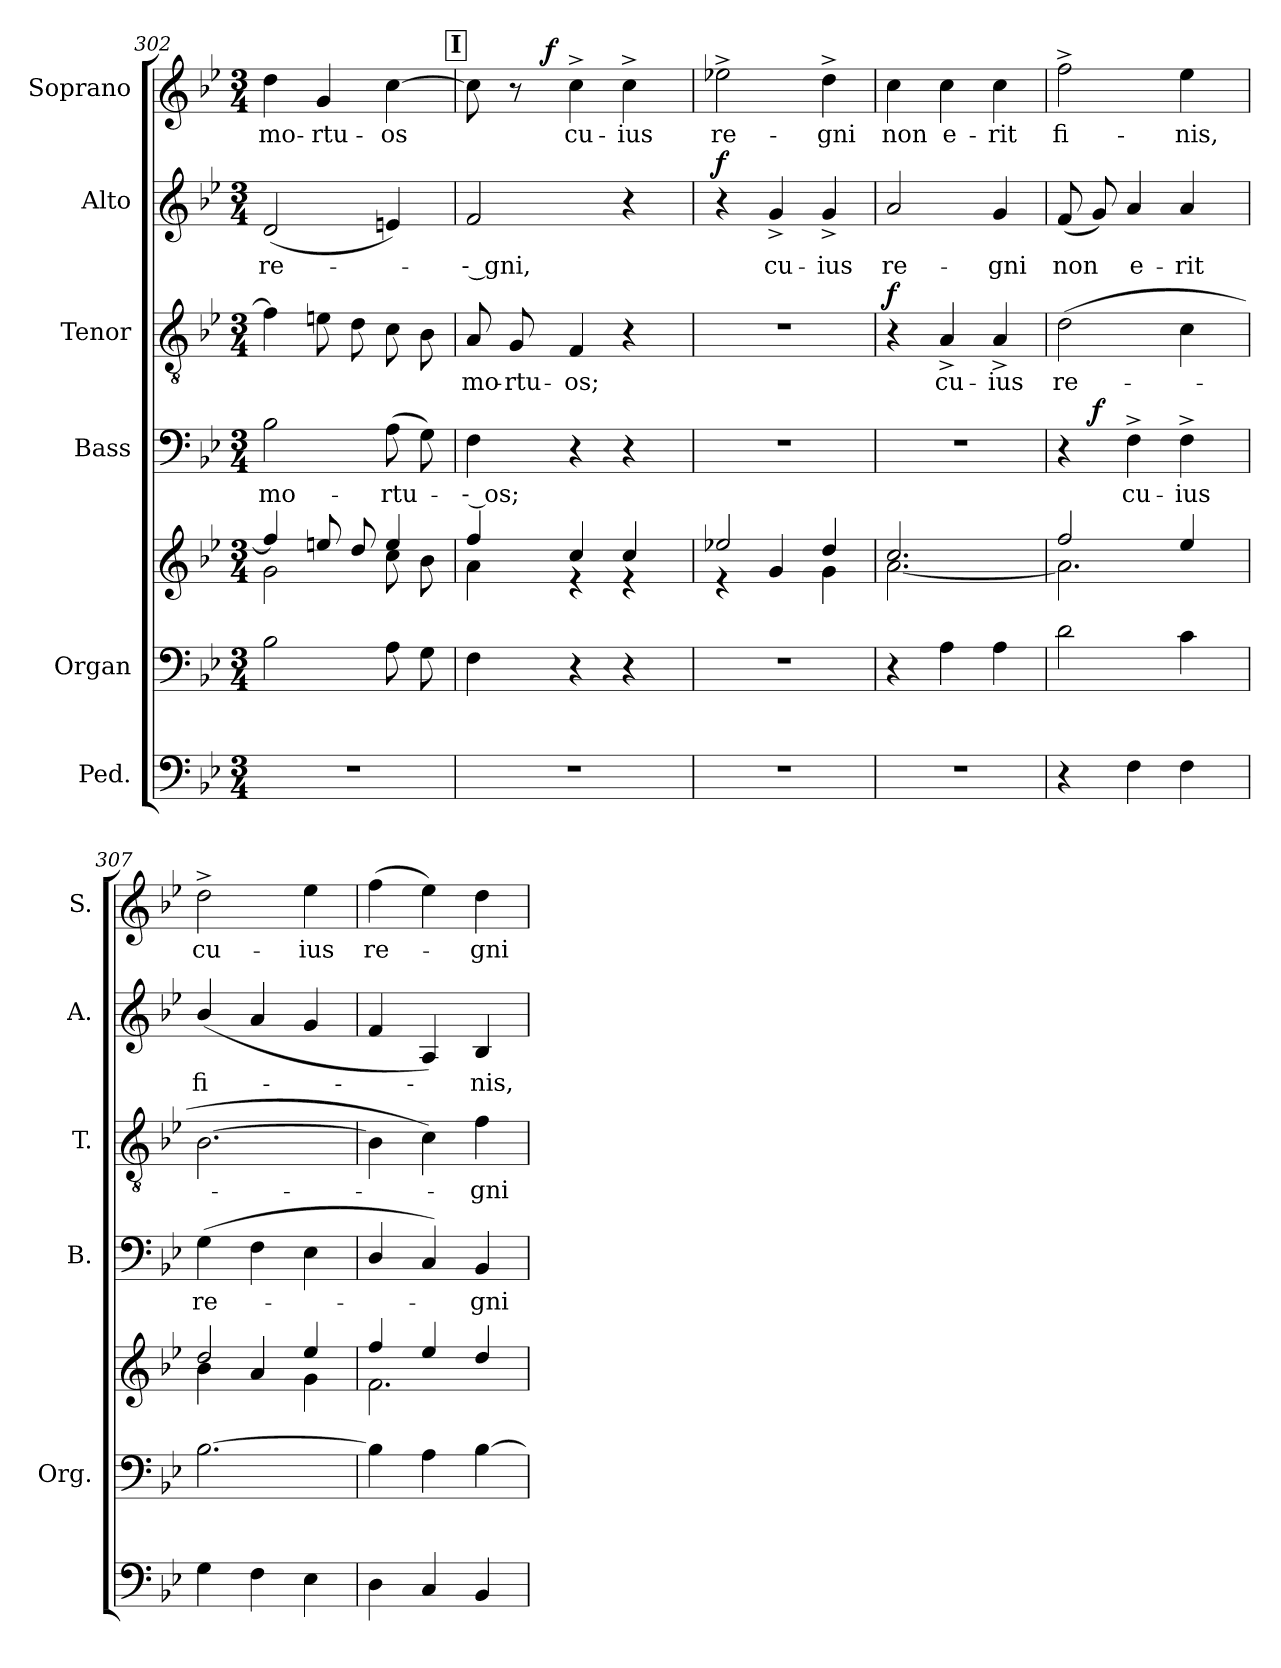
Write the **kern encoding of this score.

**kern	**kern	**kern	**kern	**text	**dynam	**kern	**text	**dynam	**kern	**text	**dynam	**kern	**text	**dynam
*part6	*part5	*part5	*part4	*part4	*part4	*part3	*part3	*part3	*part2	*part2	*part2	*part1	*part1	*part1
*staff7	*staff6	*staff5	*staff4	*staff4	*staff4	*staff3	*staff3	*staff3	*staff2	*staff2	*staff2	*staff1	*staff1	*staff1
*I"Ped.	*I"Organ	*	*I"Bass	*	*	*I"Tenor	*	*	*I"Alto	*	*	*I"Soprano	*	*
*	*I'Org.	*	*I'B.	*	*	*I'T.	*	*	*I'A.	*	*	*I'S.	*	*
*clefF4	*clefF4	*clefG2	*clefF4	*	*	*clefGv2	*	*	*clefG2	*	*	*clefG2	*	*
*	*	*	*	*	*	*ITrd7c12	*	*	*	*	*	*	*	*
*k[b-e-]	*k[b-e-]	*k[b-e-]	*k[b-e-]	*	*	*k[b-e-]	*	*	*k[b-e-]	*	*	*k[b-e-]	*	*
*B-:	*B-:	*B-:	*B-:	*	*	*B-:	*	*	*B-:	*	*	*B-:	*	*
*M3/4	*M3/4	*M3/4	*M3/4	*	*	*M3/4	*	*	*M3/4	*	*	*M3/4	*	*
=302	=302	=302	=302	=302	=302	=302	=302	=302	=302	=302	=302	=302	=302	=302
!LO:N:vis=1	!	!	!	!	!	!	!	!	!	!	!	!	!	!
*	*	*^	*	*	*	*	*	*	*	*	*	*	*	*
!	!	!	!	!	!LO:LY:b:color=#000000	!	!	!	!	!	!	!	!	!	!
!	!	!	!	!	!	!	!	!	!	!	!LO:LY:b:color=#000000	!	!	!	!
!	!	!	!	!	!	!	!	!	!	!	!	!	!	!LO:LY:b:color=#000000	!
2.r	2B-i\	4ffi/]	2gi\	2B-i\	mo-	.	4Fi\]	.	.	(2di/	re-	.	4ddi\	mo-	.
!	!	!	!	!	!	!	!	!	!	!	!	!	!	!LO:LY:b:color=#000000	!
.	.	8eeni/	.	.	.	.	8Eni\	.	.	.	.	.	4gi/	-rtu-	.
.	.	8ddi/	.	.	.	.	8Di\	.	.	.	.	.	.	.	.
!	!	!	!	!	!LO:LY:b:color=#000000	!	!	!	!	!	!	!	!	!	!
!	!	!	!	!	!	!	!	!	!	!	!	!	!	!LO:LY:b:color=#000000	!
.	8Ai\	4eei/	8cci\	(8Ai\	-rtu-	.	8Ci\	.	.	4eni/)	.	.	[4cci\	-os	.
.	8Gi\	.	8b-i\	8Gi\)	.	.	8BB-i\	.	.	.	.	.	.	.	.
!!LO:PB:g=z
!!LO:REH:place=s1:B:color=#000000:enc=box:fs=17.1408:t=I
=303	=303	=303	=303	=303	=303	=303	=303	=303	=303	=303	=303	=303	=303	=303	=303
!LO:N:vis=1	!	!	!	!	!	!	!	!	!	!	!	!	!	!	!
!	!	!	!	!	!LO:LY:b:color=#000000	!	!	!	!	!	!	!	!	!	!
!	!	!	!	!	!	!	!	!LO:LY:b:color=#000000	!	!	!	!	!	!	!
!	!	!	!	!	!	!	!	!	!	!	!LO:LY:b:color=#000000	!	!	!	!
*	*	*	*	*	*	*	*	*	*	*	*	*	*^	*	*
2.r	4Fi\	4ffi/	4ai\	4Fi\	-- os;	.	8AAi/	mo-	.	2fi/	-- gni,	.	8cci\]	8ryy	.	.
!	!	!	!	!	!	!	!	!LO:LY:b:color=#000000	!	!	!	!	!	!	!	!
.	.	.	.	.	.	.	8GGi/	-rtu-	.	.	.	.	8r	32ryy	.	.
.	.	.	.	.	.	.	.	.	.	.	.	.	.	64ryy	.	.
.	.	.	.	.	.	.	.	.	.	.	.	.	.	128ryy	.	.
.	.	.	.	.	.	.	.	.	.	.	.	.	.	256ryy	.	.
.	.	.	.	.	.	.	.	.	.	.	.	.	.	1024ryy	.	.
.	.	.	.	.	.	.	.	.	.	.	.	.	.	2ryy	.	f
!	!	!	!	!	!	!	!	!LO:LY:b:color=#000000	!	!	!	!	!	!	!	!
!	!	!	!	!	!	!	!	!	!	!	!	!	!	!	!LO:LY:b:color=#000000	!
.	4r	4cci/	4r	4r	.	.	4FFi/	-os;	.	.	.	.	4cc^i\	.	cu-	.
!	!	!	!	!	!	!	!	!	!	!	!	!	!	!	!LO:LY:b:color=#000000	!
.	4r	4cci/	4r	4r	.	.	4r	.	.	4r	.	.	4cc^i\	.	-ius	.
.	.	.	.	.	.	.	.	.	.	.	.	.	.	16ryy	.	.
.	.	.	.	.	.	.	.	.	.	.	.	.	.	512.ryy	.	.
=304	=304	=304	=304	=304	=304	=304	=304	=304	=304	=304	=304	=304	=304	=304	=304	=304
!LO:N:vis=1	!LO:N:vis=1	!	!	!LO:N:vis=1	!	!	!LO:N:vis=1	!	!	!	!	!	!	!	!	!
*	*	*	*	*	*	*	*	*	*	*	*	*	*v	*v	*	*
*	*	*	*	*	*	*	*	*	*	*	*	*	*^	*	*
!	!	!	!	!	!	!	!	!	!	!	!	!	!	!	!LO:LY:b:color=#000000	!
*	*	*	*	*	*	*	*	*	*	*	*	*	*v	*v	*	*
2.r	2.r	2ee-Xi/	4r	2.r	.	.	2.r	.	.	4r	.	f	2ee-X^i\	re-	.
!	!	!	!	!	!	!	!	!	!	!	!LO:LY:b:color=#000000	!	!	!	!
.	.	.	4gi/	.	.	.	.	.	.	4g^i/	cu-	.	.	.	.
!	!	!	!	!	!	!	!	!	!	!	!LO:LY:b:color=#000000	!	!	!	!
!	!	!	!	!	!	!	!	!	!	!	!	!	!	!LO:LY:b:color=#000000	!
.	.	4ddi/	4gi\	.	.	.	.	.	.	4g^i/	-ius	.	4dd^i\	-gni	.
=305	=305	=305	=305	=305	=305	=305	=305	=305	=305	=305	=305	=305	=305	=305	=305
!LO:N:vis=1	!	!	!	!LO:N:vis=1	!	!	!	!	!	!	!	!	!	!	!
!	!	!	!	!	!	!	!	!	!	!	!LO:LY:b:color=#000000	!	!	!	!
!	!	!	!	!	!	!	!	!	!	!	!	!	!	!LO:LY:b:color=#000000	!
2.r	4r	2.cci/	[2.ai\	2.r	.	.	4r	.	f	2ai/	re-	.	4cci\	non	.
!	!	!	!	!	!	!	!	!LO:LY:b:color=#000000	!	!	!	!	!	!	!
!	!	!	!	!	!	!	!	!	!	!	!	!	!	!LO:LY:b:color=#000000	!
.	4Ai\	.	.	.	.	.	4AA^i/	cu-	.	.	.	.	4cci\	e-	.
!	!	!	!	!	!	!	!	!LO:LY:b:color=#000000	!	!	!	!	!	!	!
!	!	!	!	!	!	!	!	!	!	!	!LO:LY:b:color=#000000	!	!	!	!
!	!	!	!	!	!	!	!	!	!	!	!	!	!	!LO:LY:b:color=#000000	!
.	4Ai\	.	.	.	.	.	4AA^i/	-ius	.	4gi/	-gni	.	4cci\	-rit	.
=306	=306	=306	=306	=306	=306	=306	=306	=306	=306	=306	=306	=306	=306	=306	=306
!	!	!	!	!	!	!	!	!LO:LY:b:color=#000000	!	!	!	!	!	!	!
!	!	!	!	!	!	!	!	!	!	!	!LO:LY:b:color=#000000	!	!	!	!
!	!	!	!	!	!	!	!	!	!	!	!	!	!	!LO:LY:b:color=#000000	!
*	*	*	*	*^	*	*	*	*	*	*	*	*	*	*	*
4r	2di\	2ffi/	2.ai\]	4r	8ryy	.	.	(2Di\	re-	.	(8fi/	non	.	2ff^i\	fi-	.
.	.	.	.	.	2ryy	.	f	.	.	.	8gi/)	.	.	.	.	.
!	!	!	!	!	!	!LO:LY:b:color=#000000	!	!	!	!	!	!	!	!	!	!
!	!	!	!	!	!	!	!	!	!	!	!	!LO:LY:b:color=#000000	!	!	!	!
4Fi\	.	.	.	4F^i\	.	cu-	.	.	.	.	4ai/	e-	.	.	.	.
!	!	!	!	!	!	!LO:LY:b:color=#000000	!	!	!	!	!	!	!	!	!	!
!	!	!	!	!	!	!	!	!	!	!	!	!LO:LY:b:color=#000000	!	!	!	!
!	!	!	!	!	!	!	!	!	!	!	!	!	!	!	!LO:LY:b:color=#000000	!
4Fi\	4ci\	4ee-i/	.	4F^i\	.	-ius	.	4Ci\	.	.	4ai/	-rit	.	4ee-i\	-nis,	.
.	.	.	.	.	8ryy	.	.	.	.	.	.	.	.	.	.	.
*	*	*	*	*v	*v	*	*	*	*	*	*	*	*	*	*	*
=307	=307	=307	=307	=307	=307	=307	=307	=307	=307	=307	=307	=307	=307	=307	=307
*	*	*	*	*^	*	*	*	*	*	*	*	*	*	*	*
!	!	!	!	!	!	!LO:LY:b:color=#000000	!	!	!	!	!	!	!	!	!	!
*	*	*	*	*v	*v	*	*	*	*	*	*	*	*	*	*	*
*	*	*	*	*^	*	*	*	*	*	*	*	*	*	*	*
!	!	!	!	!	!	!	!	!	!	!	!	!LO:LY:b:color=#000000	!	!	!	!
*	*	*	*	*v	*v	*	*	*	*	*	*	*	*	*	*	*
*	*	*	*	*^	*	*	*	*	*	*	*	*	*	*	*
!	!	!	!	!	!	!	!	!	!	!	!	!	!	!	!LO:LY:b:color=#000000	!
*	*	*	*	*v	*v	*	*	*	*	*	*	*	*	*	*	*
4Gi\	[2.B-i\	2ddi/	4b-i\	(4Gi\	re-	.	[2.BB-i\	.	.	(4b-i/	fi-	.	2dd^i\	cu-	.
4Fi\	.	.	4ai/	4Fi\	.	.	.	.	.	4ai/	.	.	.	.	.
!	!	!	!	!	!	!	!	!	!	!	!	!	!	!LO:LY:b:color=#000000	!
4E-i\	.	4ee-i/	4gi\	4E-i\	.	.	.	.	.	4gi/	.	.	4ee-i\	-ius	.
=308	=308	=308	=308	=308	=308	=308	=308	=308	=308	=308	=308	=308	=308	=308	=308
!	!	!	!	!	!	!	!	!	!	!	!	!	!	!LO:LY:b:color=#000000	!
4Di\	4B-i\]	4ffi/	2.fi\	4Di/	.	.	4BB-i\]	.	.	4fi/	.	.	(4ffi\	re-	.
4Ci/	4Ai\	4ee-i/	.	4Ci/)	.	.	4Ci\)	.	.	4Ai/)	.	.	4ee-i\)	.	.
!	!	!	!	!	!LO:LY:b:color=#000000	!	!	!	!	!	!	!	!	!	!
!	!	!	!	!	!	!	!	!LO:LY:b:color=#000000	!	!	!	!	!	!	!
!	!	!	!	!	!	!	!	!	!	!	!LO:LY:b:color=#000000	!	!	!	!
!	!	!	!	!	!	!	!	!	!	!	!	!	!	!LO:LY:b:color=#000000	!
4BB-i/	[4B-i\	4ddi/	.	4BB-i/	-gni	.	4Fi\	-gni	.	4B-i/	-nis,	.	4ddi\	-gni	.
*	*	*v	*v	*	*	*	*	*	*	*	*	*	*	*	*
=	=	=	=	=	=	=	=	=	=	=	=	=	=	=
*-	*-	*-	*-	*-	*-	*-	*-	*-	*-	*-	*-	*-	*-	*-
